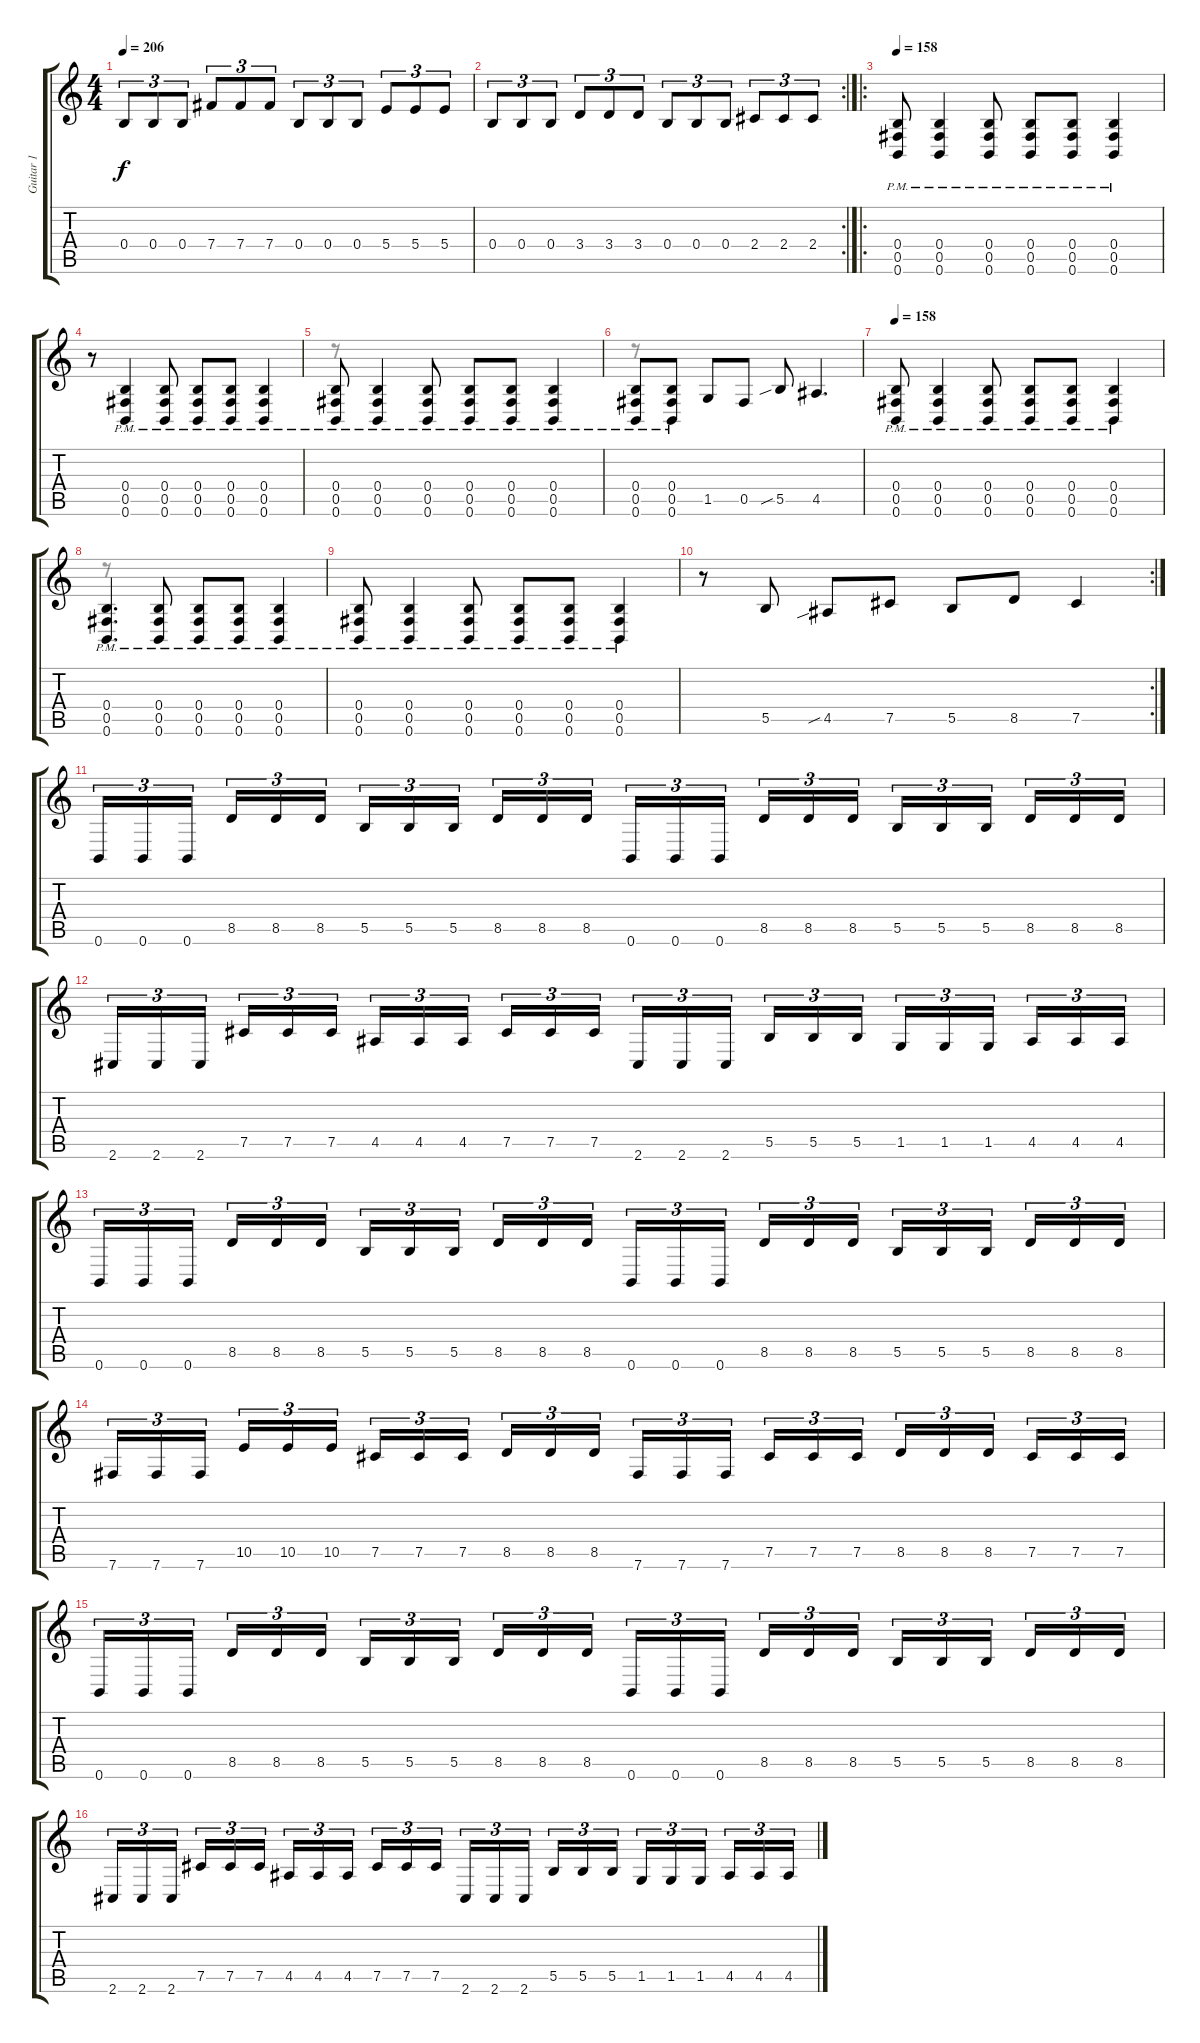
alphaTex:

\track ("Guitar 1" "Guitar 1") {instrument overdrivenguitar}
\staff {score tabs}
\tuning (Db4 Ab3 E3 B2 Gb2 B1) {hide}
\voice
\ts (4 4)
\tempo 206
\clef g2
\ks c
0.4.8{tu (3 2) dy f} 0.4.8{tu (3 2)} 0.4.8{tu (3 2)} 7.4.8{tu (3 2)} 7.4.8{tu (3 2)} 7.4.8{tu (3 2)} 0.4.8{tu (3 2)} 0.4.8{tu (3 2)} 0.4.8{tu (3 2)} 5.4.8{tu (3 2)} 5.4.8{tu (3 2)} 5.4.8{tu (3 2)} |
\rc 2
0.4.8{tu (3 2)} 0.4.8{tu (3 2)} 0.4.8{tu (3 2)} 3.4.8{tu (3 2)} 3.4.8{tu (3 2)} 3.4.8{tu (3 2)} 0.4.8{tu (3 2)} 0.4.8{tu (3 2)} 0.4.8{tu (3 2)} 2.4.8{tu (3 2)} 2.4.8{tu (3 2)} 2.4.8{tu (3 2)} |
\ro
\tempo 158
(0.4{pm} 0.5{pm} 0.6{pm}).8 (0.4{pm} 0.5{pm} 0.6{pm}).4 (0.4{pm} 0.5{pm} 0.6{pm}).8 (0.4{pm} 0.5{pm} 0.6{pm}).8 (0.4{pm} 0.5{pm} 0.6{pm}).8 (0.4{pm} 0.5{pm} 0.6{pm}).4 |
r.8 (0.4{pm} 0.5{pm} 0.6{pm}).4 (0.4{pm} 0.5{pm} 0.6{pm}).8 (0.4{pm} 0.5{pm} 0.6{pm}).8 (0.4{pm} 0.5{pm} 0.6{pm}).8 (0.4{pm} 0.5{pm} 0.6{pm}).4 |
(0.4{pm} 0.5{pm} 0.6{pm}).8 (0.4{pm} 0.5{pm} 0.6{pm}).4 (0.4{pm} 0.5{pm} 0.6{pm}).8 (0.4{pm} 0.5{pm} 0.6{pm}).8 (0.4{pm} 0.5{pm} 0.6{pm}).8 (0.4{pm} 0.5{pm} 0.6{pm}).4 |
(0.4{pm} 0.5{pm} 0.6{pm}).8 (0.4{pm} 0.5{pm} 0.6{pm}).8 1.5.8 0.5.8 5.5{sib}.8 4.5.4{d} |
\tempo 158
(0.4{pm} 0.5{pm} 0.6{pm}).8 (0.4{pm} 0.5{pm} 0.6{pm}).4 (0.4{pm} 0.5{pm} 0.6{pm}).8 (0.4{pm} 0.5{pm} 0.6{pm}).8 (0.4{pm} 0.5{pm} 0.6{pm}).8 (0.4{pm} 0.5{pm} 0.6{pm}).4 |
(0.4{pm} 0.5{pm} 0.6{pm}).4{d} (0.4{pm} 0.5{pm} 0.6{pm}).8 (0.4{pm} 0.5{pm} 0.6{pm}).8 (0.4{pm} 0.5{pm} 0.6{pm}).8 (0.4{pm} 0.5{pm} 0.6{pm}).4 |
(0.4{pm} 0.5{pm} 0.6{pm}).8 (0.4{pm} 0.5{pm} 0.6{pm}).4 (0.4{pm} 0.5{pm} 0.6{pm}).8 (0.4{pm} 0.5{pm} 0.6{pm}).8 (0.4{pm} 0.5{pm} 0.6{pm}).8 (0.4{pm} 0.5{pm} 0.6{pm}).4 |
\rc 2
r.8 5.5.8 4.5{sib}.8 7.5.8 5.5.8 8.5.8 7.5.4 |
0.6.16{tu (3 2)} 0.6.16{tu (3 2)} 0.6.16{tu (3 2) beam splitsecondary} 8.5.16{tu (3 2)} 8.5.16{tu (3 2)} 8.5.16{tu (3 2)} 5.5.16{tu (3 2)} 5.5.16{tu (3 2)} 5.5.16{tu (3 2) beam splitsecondary} 8.5.16{tu (3 2)} 8.5.16{tu (3 2)} 8.5.16{tu (3 2)} 0.6.16{tu (3 2)} 0.6.16{tu (3 2)} 0.6.16{tu (3 2) beam splitsecondary} 8.5.16{tu (3 2)} 8.5.16{tu (3 2)} 8.5.16{tu (3 2)} 5.5.16{tu (3 2)} 5.5.16{tu (3 2)} 5.5.16{tu (3 2) beam splitsecondary} 8.5.16{tu (3 2)} 8.5.16{tu (3 2)} 8.5.16{tu (3 2)} |
2.6.16{tu (3 2)} 2.6.16{tu (3 2)} 2.6.16{tu (3 2) beam splitsecondary} 7.5.16{tu (3 2)} 7.5.16{tu (3 2)} 7.5.16{tu (3 2)} 4.5.16{tu (3 2)} 4.5.16{tu (3 2)} 4.5.16{tu (3 2) beam splitsecondary} 7.5.16{tu (3 2)} 7.5.16{tu (3 2)} 7.5.16{tu (3 2)} 2.6.16{tu (3 2)} 2.6.16{tu (3 2)} 2.6.16{tu (3 2) beam splitsecondary} 5.5.16{tu (3 2)} 5.5.16{tu (3 2)} 5.5.16{tu (3 2)} 1.5.16{tu (3 2)} 1.5.16{tu (3 2)} 1.5.16{tu (3 2) beam splitsecondary} 4.5.16{tu (3 2)} 4.5.16{tu (3 2)} 4.5.16{tu (3 2)} |
0.6.16{tu (3 2)} 0.6.16{tu (3 2)} 0.6.16{tu (3 2) beam splitsecondary} 8.5.16{tu (3 2)} 8.5.16{tu (3 2)} 8.5.16{tu (3 2)} 5.5.16{tu (3 2)} 5.5.16{tu (3 2)} 5.5.16{tu (3 2) beam splitsecondary} 8.5.16{tu (3 2)} 8.5.16{tu (3 2)} 8.5.16{tu (3 2)} 0.6.16{tu (3 2)} 0.6.16{tu (3 2)} 0.6.16{tu (3 2) beam splitsecondary} 8.5.16{tu (3 2)} 8.5.16{tu (3 2)} 8.5.16{tu (3 2)} 5.5.16{tu (3 2)} 5.5.16{tu (3 2)} 5.5.16{tu (3 2) beam splitsecondary} 8.5.16{tu (3 2)} 8.5.16{tu (3 2)} 8.5.16{tu (3 2)} |
7.6.16{tu (3 2)} 7.6.16{tu (3 2)} 7.6.16{tu (3 2) beam splitsecondary} 10.5.16{tu (3 2)} 10.5.16{tu (3 2)} 10.5.16{tu (3 2)} 7.5.16{tu (3 2)} 7.5.16{tu (3 2)} 7.5.16{tu (3 2) beam splitsecondary} 8.5.16{tu (3 2)} 8.5.16{tu (3 2)} 8.5.16{tu (3 2)} 7.6.16{tu (3 2)} 7.6.16{tu (3 2)} 7.6.16{tu (3 2) beam splitsecondary} 7.5.16{tu (3 2)} 7.5.16{tu (3 2)} 7.5.16{tu (3 2)} 8.5.16{tu (3 2)} 8.5.16{tu (3 2)} 8.5.16{tu (3 2) beam splitsecondary} 7.5.16{tu (3 2)} 7.5.16{tu (3 2)} 7.5.16{tu (3 2)} |
0.6.16{tu (3 2)} 0.6.16{tu (3 2)} 0.6.16{tu (3 2) beam splitsecondary} 8.5.16{tu (3 2)} 8.5.16{tu (3 2)} 8.5.16{tu (3 2)} 5.5.16{tu (3 2)} 5.5.16{tu (3 2)} 5.5.16{tu (3 2) beam splitsecondary} 8.5.16{tu (3 2)} 8.5.16{tu (3 2)} 8.5.16{tu (3 2)} 0.6.16{tu (3 2)} 0.6.16{tu (3 2)} 0.6.16{tu (3 2) beam splitsecondary} 8.5.16{tu (3 2)} 8.5.16{tu (3 2)} 8.5.16{tu (3 2)} 5.5.16{tu (3 2)} 5.5.16{tu (3 2)} 5.5.16{tu (3 2) beam splitsecondary} 8.5.16{tu (3 2)} 8.5.16{tu (3 2)} 8.5.16{tu (3 2)} |
2.6.16{tu (3 2)} 2.6.16{tu (3 2)} 2.6.16{tu (3 2) beam splitsecondary} 7.5.16{tu (3 2)} 7.5.16{tu (3 2)} 7.5.16{tu (3 2)} 4.5.16{tu (3 2)} 4.5.16{tu (3 2)} 4.5.16{tu (3 2) beam splitsecondary} 7.5.16{tu (3 2)} 7.5.16{tu (3 2)} 7.5.16{tu (3 2)} 2.6.16{tu (3 2)} 2.6.16{tu (3 2)} 2.6.16{tu (3 2) beam splitsecondary} 5.5.16{tu (3 2)} 5.5.16{tu (3 2)} 5.5.16{tu (3 2)} 1.5.16{tu (3 2)} 1.5.16{tu (3 2)} 1.5.16{tu (3 2) beam splitsecondary} 4.5.16{tu (3 2)} 4.5.16{tu (3 2)} 4.5.16{tu (3 2)}
\voice
\clef g2
\ottava regular
\simile none
\ks c
|
|
|
r.8 |
r.8 |
r.8 |
|
r.8 |
|
|
|
|
|
|
|
